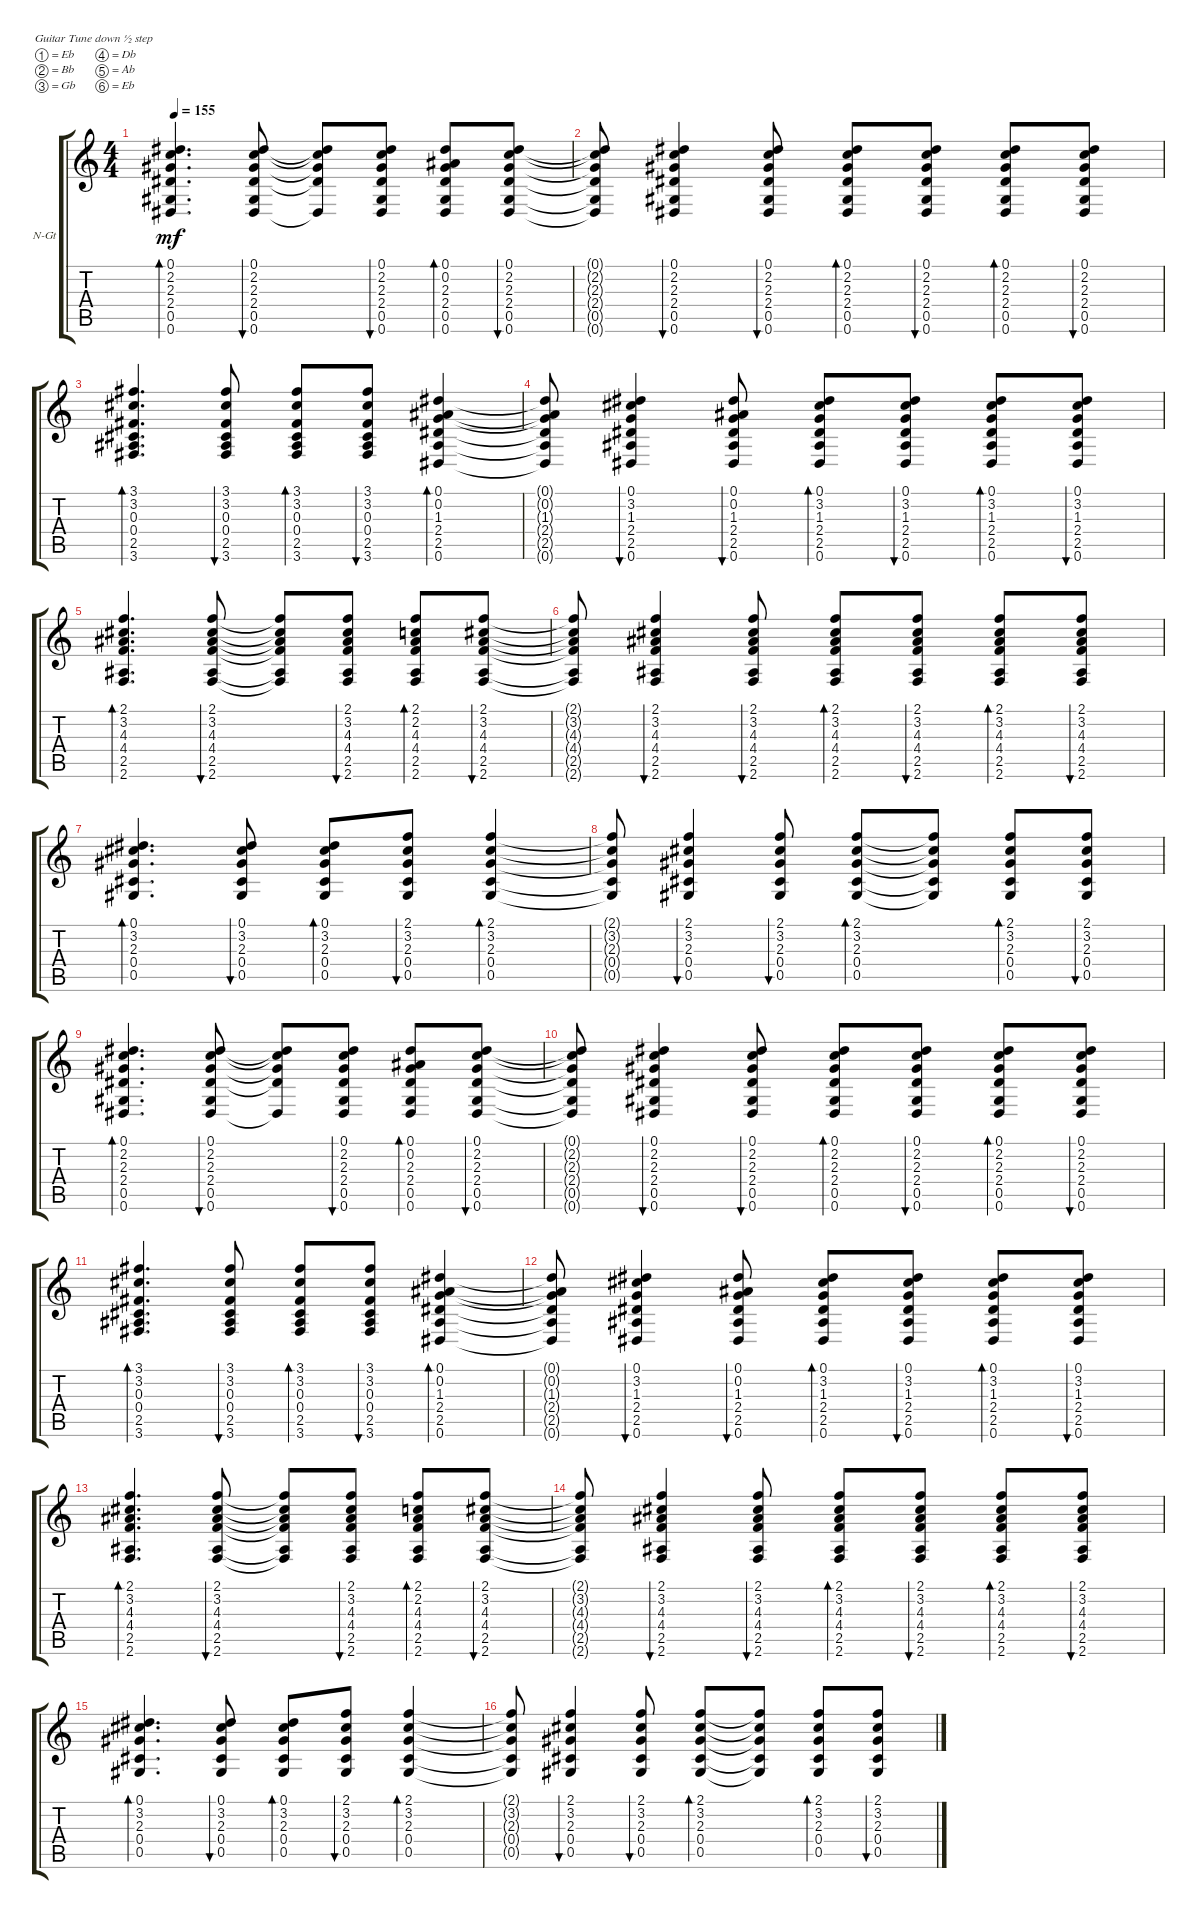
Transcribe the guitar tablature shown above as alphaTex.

\defaultSystemsLayout 4
\bracketExtendMode groupsimilarinstruments
\firstSystemTrackNameOrientation horizontal
\otherSystemsTrackNameOrientation horizontal
\track ("Guitar 2" "N-Gt") {instrument acousticguitarnylon}
\staff {score tabs}
\tuning (Eb4 Bb3 Gb3 Db3 Ab2 Eb2)
\ts (4 4)
\tempo 155
\clef g2
\ks c
(0.6 0.5 2.4 2.3 2.2 0.1).4{d bd 43 dy mf} (0.6 0.5 2.4 2.3 2.2 0.1).8{bu 34} (0.6{t} 2.4{t} 2.3{t} 2.2{t} 0.1{t}).8 (0.6 0.5 2.4 2.3 2.2 0.1).8{bu 35} (0.6 0.5 2.4 2.3 0.2 0.1).8{bd 34} (0.6 0.5 2.4 2.3 2.2 0.1).8{bu 34} |
(0.6{t} 0.5{t} 2.4{t} 2.3{t} 2.2{t} 0.1{t}).8 (0.6 0.5 2.4 2.3 2.2 0.1).4{bu 40} (0.6 0.5 2.4 2.3 2.2 0.1).8{bu 34} (0.6 0.5 2.4 2.3 2.2 0.1).8{bd 32} (0.6 0.5 2.4 2.3 2.2 0.1).8{bu 34} (0.6 0.5 2.4 2.3 2.2 0.1).8{bd 34} (0.6 0.5 2.4 2.3 2.2 0.1).8{bu 34} |
(2.5 0.4 0.3 3.2 3.1 3.6).4{d bd 50} (2.5 0.4 0.3 3.2 3.1 3.6).8{bu 37} (2.5 0.4 0.3 3.2 3.1 3.6).8{bd 36} (2.5 0.4 0.3 3.2 3.1 3.6).8{bu 37} (2.5 2.4 1.3 0.2 0.1 0.6).4{bd 46} |
(2.5{t} 2.4{t} 1.3{t} 0.2{t} 0.1{t} 0.6{t}).8 (2.5 2.4 1.3 3.2 0.1 0.6).4{bu 38} (2.5 2.4 1.3 0.2 0.1 0.6).8{bu 37} (2.5 2.4 1.3 3.2 0.1 0.6).8{bd 34} (2.5 2.4 1.3 3.2 0.1 0.6).8{bu 32} (2.5 2.4 1.3 3.2 0.1 0.6).8{bd 36} (2.5 2.4 1.3 3.2 0.1 0.6).8{bu 34} |
(2.6 2.5 4.4 4.3 3.2 2.1).4{d bd 57} (2.6 2.5 4.4 4.3 3.2 2.1).8{bu 47} (2.6{t} 2.5{t} 4.4{t} 4.3{t} 3.2{t} 2.1{t}).8 (2.6 2.5 4.4 4.3 3.2 2.1).8{bu 44} (2.6 2.5 4.4 4.3 2.2 2.1).8{bd 43} (2.6 2.5 4.4 4.3 3.2 2.1).8{bu 43} |
(2.6{t} 2.5{t} 4.4{t} 4.3{t} 3.2{t} 2.1{t}).8 (2.6 2.5 4.4 4.3 3.2 2.1).4{bu 58} (2.6 2.5 4.4 4.3 3.2 2.1).8{bu 49} (2.6 2.5 4.4 4.3 3.2 2.1).8{bd 44} (2.6 2.5 4.4 4.3 3.2 2.1).8{bu 44} (2.6 2.5 4.4 4.3 3.2 2.1).8{bd 44} (2.6 2.5 4.4 4.3 3.2 2.1).8{bu 44} |
(0.5 0.4 2.3 3.2 0.1).4{d bd 80} (0.5 0.4 2.3 3.2 0.1).8{bu 51} (0.5 0.4 2.3 3.2 0.1).8{bd 51} (0.5 0.4 2.3 3.2 2.1).8{bu 51} (0.5 0.4 2.3 3.2 2.1).4{bd 68} |
(0.5{t} 0.4{t} 2.3{t} 3.2{t} 2.1{t}).8 (0.5 0.4 2.3 3.2 2.1).4{bu 67} (0.5 0.4 2.3 3.2 2.1).8{bu 47} (0.5 0.4 2.3 3.2 2.1).8{bd 46} (0.5{t} 0.4{t} 2.3{t} 3.2{t} 2.1{t}).8 (0.5 0.4 2.3 3.2 2.1).8{bd 35} (0.5 0.4 2.3 3.2 2.1).8{bu 44} |
(0.6 0.5 2.4 2.3 2.2 0.1).4{d bd 43} (0.6 0.5 2.4 2.3 2.2 0.1).8{bu 34} (0.6{t} 2.4{t} 2.3{t} 2.2{t} 0.1{t}).8 (0.6 0.5 2.4 2.3 2.2 0.1).8{bu 35} (0.6 0.5 2.4 2.3 0.2 0.1).8{bd 34} (0.6 0.5 2.4 2.3 2.2 0.1).8{bu 34} |
(0.6{t} 0.5{t} 2.4{t} 2.3{t} 2.2{t} 0.1{t}).8 (0.6 0.5 2.4 2.3 2.2 0.1).4{bu 40} (0.6 0.5 2.4 2.3 2.2 0.1).8{bu 34} (0.6 0.5 2.4 2.3 2.2 0.1).8{bd 32} (0.6 0.5 2.4 2.3 2.2 0.1).8{bu 34} (0.6 0.5 2.4 2.3 2.2 0.1).8{bd 34} (0.6 0.5 2.4 2.3 2.2 0.1).8{bu 34} |
(2.5 0.4 0.3 3.2 3.1 3.6).4{d bd 50} (2.5 0.4 0.3 3.2 3.1 3.6).8{bu 37} (2.5 0.4 0.3 3.2 3.1 3.6).8{bd 36} (2.5 0.4 0.3 3.2 3.1 3.6).8{bu 37} (2.5 2.4 1.3 0.2 0.1 0.6).4{bd 46} |
(2.5{t} 2.4{t} 1.3{t} 0.2{t} 0.1{t} 0.6{t}).8 (2.5 2.4 1.3 3.2 0.1 0.6).4{bu 38} (2.5 2.4 1.3 0.2 0.1 0.6).8{bu 37} (2.5 2.4 1.3 3.2 0.1 0.6).8{bd 34} (2.5 2.4 1.3 3.2 0.1 0.6).8{bu 32} (2.5 2.4 1.3 3.2 0.1 0.6).8{bd 36} (2.5 2.4 1.3 3.2 0.1 0.6).8{bu 34} |
(2.6 2.5 4.4 4.3 3.2 2.1).4{d bd 57} (2.6 2.5 4.4 4.3 3.2 2.1).8{bu 47} (2.6{t} 2.5{t} 4.4{t} 4.3{t} 3.2{t} 2.1{t}).8 (2.6 2.5 4.4 4.3 3.2 2.1).8{bu 44} (2.6 2.5 4.4 4.3 2.2 2.1).8{bd 43} (2.6 2.5 4.4 4.3 3.2 2.1).8{bu 43} |
(2.6{t} 2.5{t} 4.4{t} 4.3{t} 3.2{t} 2.1{t}).8 (2.6 2.5 4.4 4.3 3.2 2.1).4{bu 58} (2.6 2.5 4.4 4.3 3.2 2.1).8{bu 49} (2.6 2.5 4.4 4.3 3.2 2.1).8{bd 44} (2.6 2.5 4.4 4.3 3.2 2.1).8{bu 44} (2.6 2.5 4.4 4.3 3.2 2.1).8{bd 44} (2.6 2.5 4.4 4.3 3.2 2.1).8{bu 44} |
(0.5 0.4 2.3 3.2 0.1).4{d bd 80} (0.5 0.4 2.3 3.2 0.1).8{bu 51} (0.5 0.4 2.3 3.2 0.1).8{bd 51} (0.5 0.4 2.3 3.2 2.1).8{bu 51} (0.5 0.4 2.3 3.2 2.1).4{bd 68} |
(0.5{t} 0.4{t} 2.3{t} 3.2{t} 2.1{t}).8 (0.5 0.4 2.3 3.2 2.1).4{bu 67} (0.5 0.4 2.3 3.2 2.1).8{bu 47} (0.5 0.4 2.3 3.2 2.1).8{bd 46} (0.5{t} 0.4{t} 2.3{t} 3.2{t} 2.1{t}).8 (0.5 0.4 2.3 3.2 2.1).8{bd 35} (0.5 0.4 2.3 3.2 2.1).8{bu 44}
